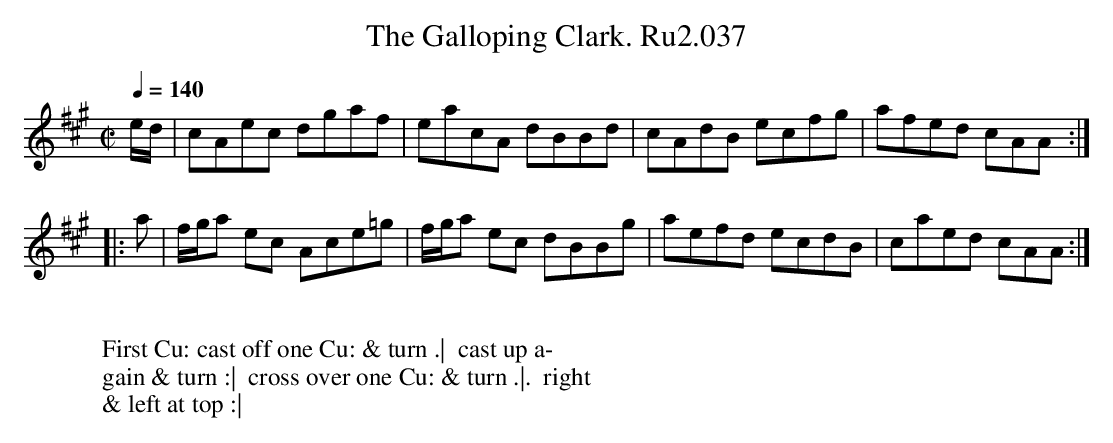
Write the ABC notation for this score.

X:1
T:Galloping Clark. Ru2.037, The
L:1/8
M:C|
Q:1/4=140
K:A
e/d/|cAec dgaf|eacA dBBd|cAdB ecfg|afed cAA :|
|: a|f/g/a ec Ace=g|f/g/a ec dBBg|aefd ecdB|caed cAA :|
W:
W: First Cu: cast off one Cu: & turn .|  cast up a-
W: gain & turn :|  cross over one Cu: & turn .|.  right
W: & left at top :|
